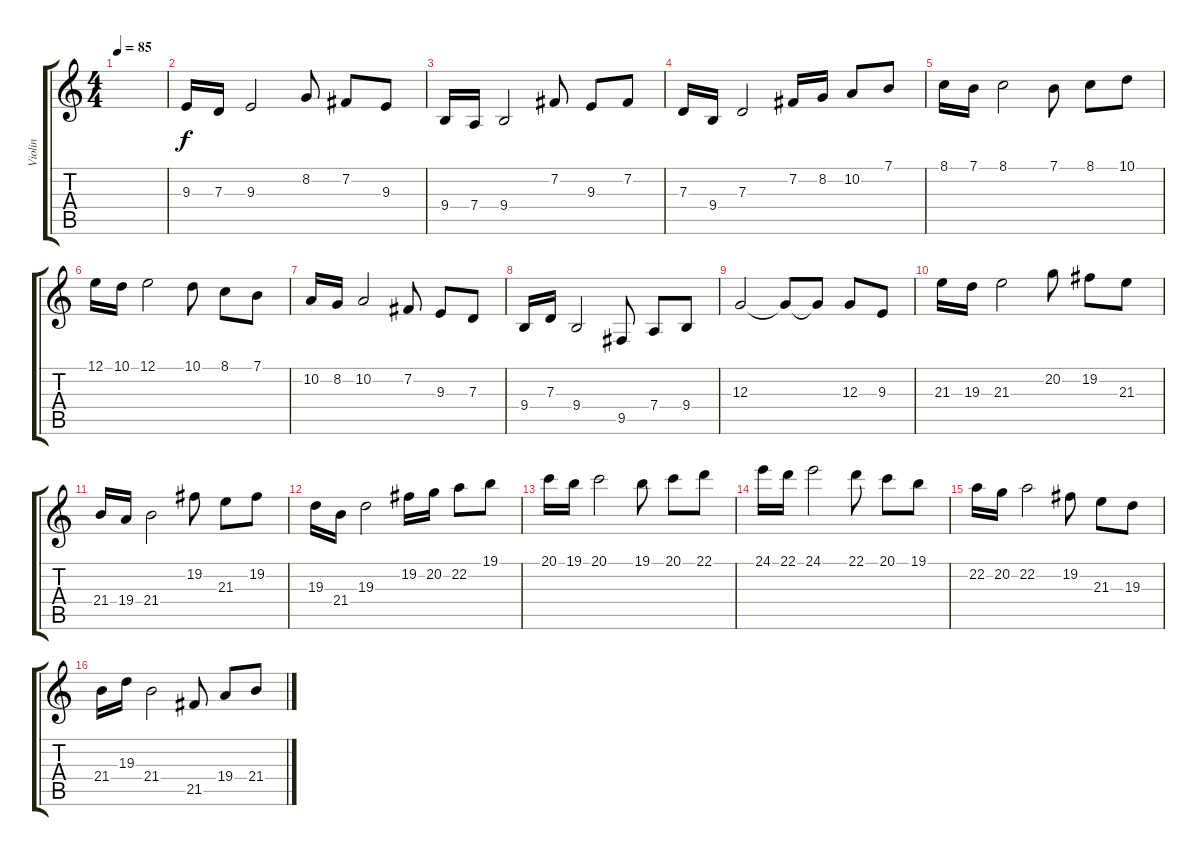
\track ("Violin" "Violin") {instrument violin}
\staff {score tabs}
\tuning (E4 B3 G3 D3 A2 E2) {hide}
\ts (4 4)
\tempo 85
\clef g2
\ks c
|
9.3.16{volume 13 instrument violin} 7.3.16 9.3.2 8.2.8 7.2.8 9.3.8 |
9.4.16 7.4.16 9.4.2 7.2.8 9.3.8 7.2.8 |
7.3.16 9.4.16 7.3.2 7.2.16 8.2.16 10.2.8 7.1.8 |
8.1.16 7.1.16 8.1.2 7.1.8 8.1.8 10.1.8 |
12.1.16 10.1.16 12.1.2 10.1.8 8.1.8 7.1.8 |
10.2.16 8.2.16 10.2.2 7.2.8 9.3.8 7.3.8 |
9.4.16 7.3.16 9.4.2 9.5.8 7.4.8 9.4.8 |
12.3.2 12.3{t}.8 12.3{t}.8 12.3.8 9.3.8 |
21.3.16{volume 13 instrument violin} 19.3.16 21.3.2 20.2.8 19.2.8 21.3.8 |
21.4.16 19.4.16 21.4.2 19.2.8 21.3.8 19.2.8 |
19.3.16 21.4.16 19.3.2 19.2.16 20.2.16 22.2.8 19.1.8 |
20.1.16 19.1.16 20.1.2 19.1.8 20.1.8 22.1.8 |
24.1.16 22.1.16 24.1.2 22.1.8 20.1.8 19.1.8 |
22.2.16 20.2.16 22.2.2 19.2.8 21.3.8 19.3.8 |
21.4.16 19.3.16 21.4.2 21.5.8 19.4.8 21.4.8
